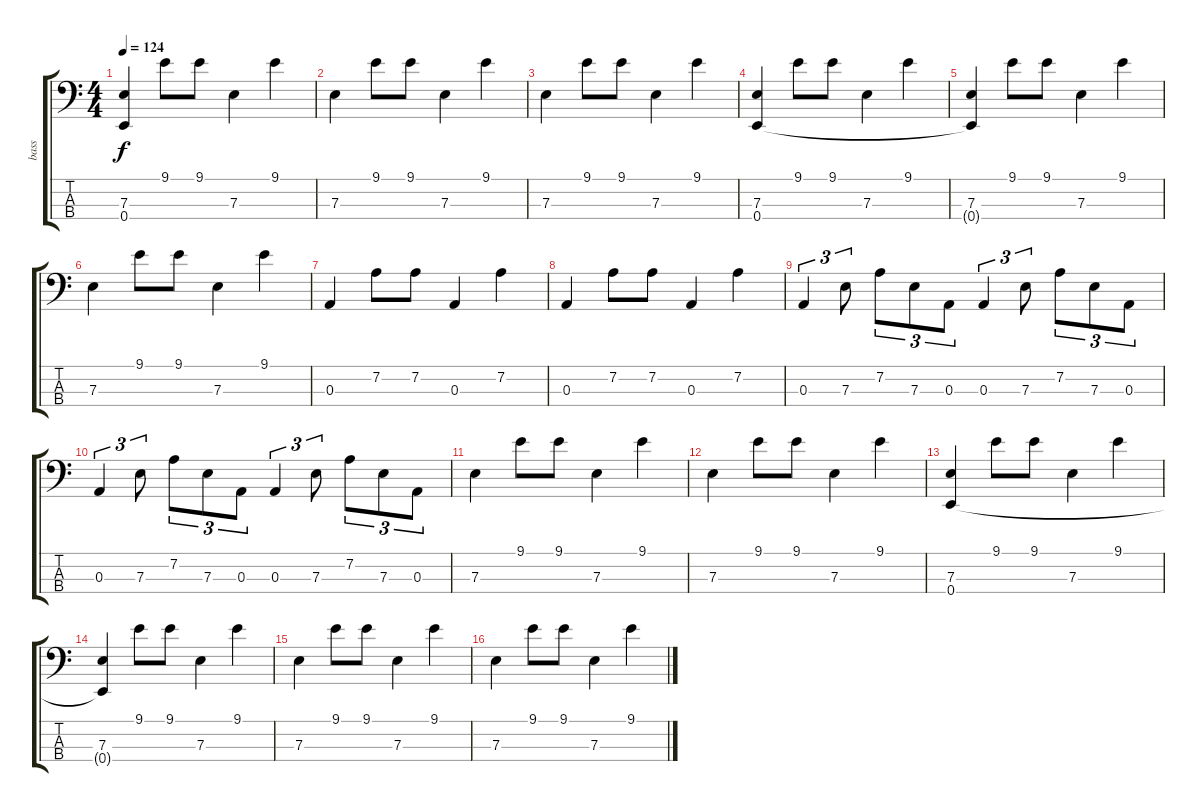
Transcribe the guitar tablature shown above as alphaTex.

\track ("bass" "bass") {instrument fretlessbass}
\staff {score tabs}
\tuning (G2 D2 A1 E1) {hide}
\ts (4 4)
\tempo 124
\clef f4
\ks c
(7.3 0.4{t}).4{dy f} 9.1.8 9.1.8 7.3.4 9.1.4 |
7.3.4 9.1.8 9.1.8 7.3.4 9.1.4 |
7.3.4 9.1.8 9.1.8 7.3.4 9.1.4 |
(7.3 0.4).4 9.1.8 9.1.8 7.3.4 9.1.4 |
(7.3 0.4{t}).4 9.1.8 9.1.8 7.3.4 9.1.4 |
7.3.4 9.1.8 9.1.8 7.3.4 9.1.4 |
0.3.4 7.2.8 7.2.8 0.3.4 7.2.4 |
0.3.4 7.2.8 7.2.8 0.3.4 7.2.4 |
0.3.4{tu (3 2)} 7.3.8{tu (3 2)} 7.2.8{tu (3 2)} 7.3.8{tu (3 2)} 0.3.8{tu (3 2)} 0.3.4{tu (3 2)} 7.3.8{tu (3 2)} 7.2.8{tu (3 2)} 7.3.8{tu (3 2)} 0.3.8{tu (3 2)} |
0.3.4{tu (3 2)} 7.3.8{tu (3 2)} 7.2.8{tu (3 2)} 7.3.8{tu (3 2)} 0.3.8{tu (3 2)} 0.3.4{tu (3 2)} 7.3.8{tu (3 2)} 7.2.8{tu (3 2)} 7.3.8{tu (3 2)} 0.3.8{tu (3 2)} |
7.3.4{volume 2} 9.1.8 9.1.8 7.3.4 9.1.4 |
7.3.4 9.1.8 9.1.8 7.3.4 9.1.4 |
(7.3 0.4).4 9.1.8 9.1.8 7.3.4 9.1.4 |
(7.3 0.4{t}).4 9.1.8 9.1.8 7.3.4 9.1.4 |
7.3.4 9.1.8 9.1.8 7.3.4 9.1.4 |
7.3.4 9.1.8 9.1.8 7.3.4 9.1.4
